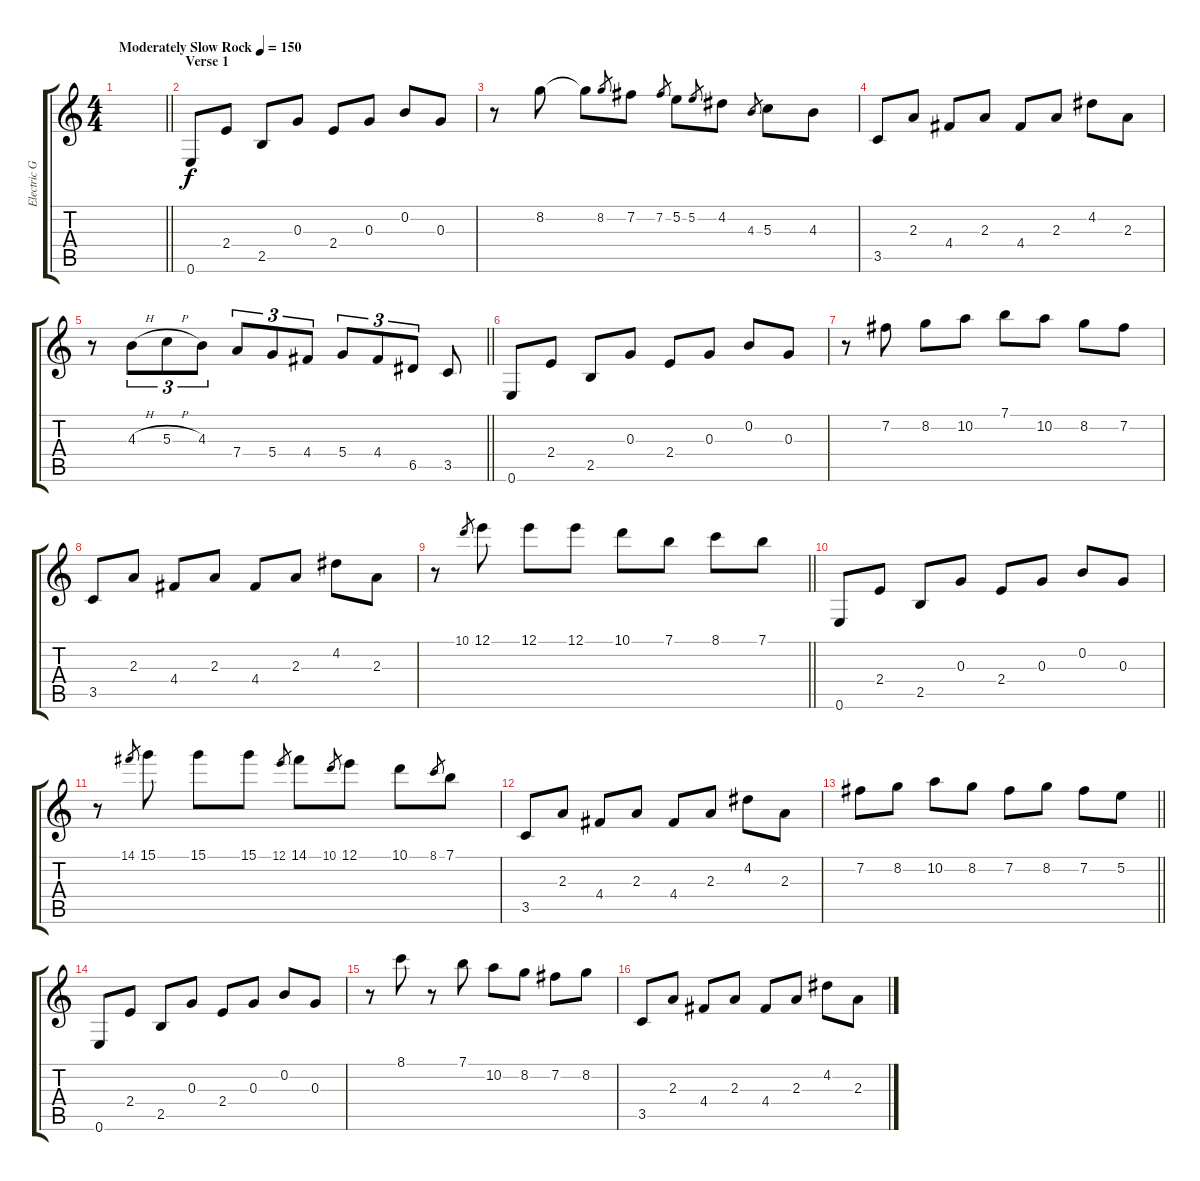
\track ("Electric Guitar" "Electric G") {instrument distortionguitar}
\staff {score tabs}
\tuning (E4 B3 G3 D3 A2 E2) {hide}
\ts (4 4)
\tempo (150 "Moderately Slow Rock")
\clef g2
\barLineRight lightlight
\ks c
|
\section ("" "Verse 1")
0.6.8{instrument acousticguitarsteel} 2.4.8 2.5.8 0.3.8 2.4.8 0.3.8 0.2.8 0.3.8 |
r.8 8.2.8 8.2{t}.8 8.2.8{gr} 7.2.8 7.2.8{gr} 5.2.8 5.2.8{gr} 4.2.8 4.3.8{gr} 5.3.8 4.3.8 |
3.5.8 2.3.8 4.4.8 2.3.8 4.4.8 2.3.8 4.2.8 2.3.8 |
\barLineRight lightlight
r.8 4.3{h}.8{tu (3 2)} 5.3{h}.8{tu (3 2)} 4.3.8{tu (3 2)} 7.4.8{tu (3 2)} 5.4.8{tu (3 2)} 4.4.8{tu (3 2)} 5.4.8{tu (3 2)} 4.4.8{tu (3 2)} 6.5.8{tu (3 2)} 3.5.8 |
0.6.8{instrument acousticguitarsteel} 2.4.8 2.5.8 0.3.8 2.4.8 0.3.8 0.2.8 0.3.8 |
r.8 7.2.8 8.2.8 10.2.8 7.1.8 10.2.8 8.2.8 7.2.8 |
3.5.8 2.3.8 4.4.8 2.3.8 4.4.8 2.3.8 4.2.8 2.3.8 |
\barLineRight lightlight
r.8 10.1.8{gr} 12.1.8 12.1.8 12.1.8 10.1.8 7.1.8 8.1.8 7.1.8 |
0.6.8{instrument acousticguitarsteel} 2.4.8 2.5.8 0.3.8 2.4.8 0.3.8 0.2.8 0.3.8 |
r.8 14.1.8{gr} 15.1.8 15.1.8 15.1.8 12.1.8{gr} 14.1.8 10.1.8{gr} 12.1.8 10.1.8 8.1.8{gr} 7.1.8 |
3.5.8 2.3.8 4.4.8 2.3.8 4.4.8 2.3.8 4.2.8 2.3.8 |
\barLineRight lightlight
7.2.8 8.2.8 10.2.8 8.2.8 7.2.8 8.2.8 7.2.8 5.2.8 |
0.6.8{instrument acousticguitarsteel} 2.4.8 2.5.8 0.3.8 2.4.8 0.3.8 0.2.8 0.3.8 |
r.8 8.1.8 r.8 7.1.8 10.2.8 8.2.8 7.2.8 8.2.8 |
3.5.8 2.3.8 4.4.8 2.3.8 4.4.8 2.3.8 4.2.8 2.3.8
